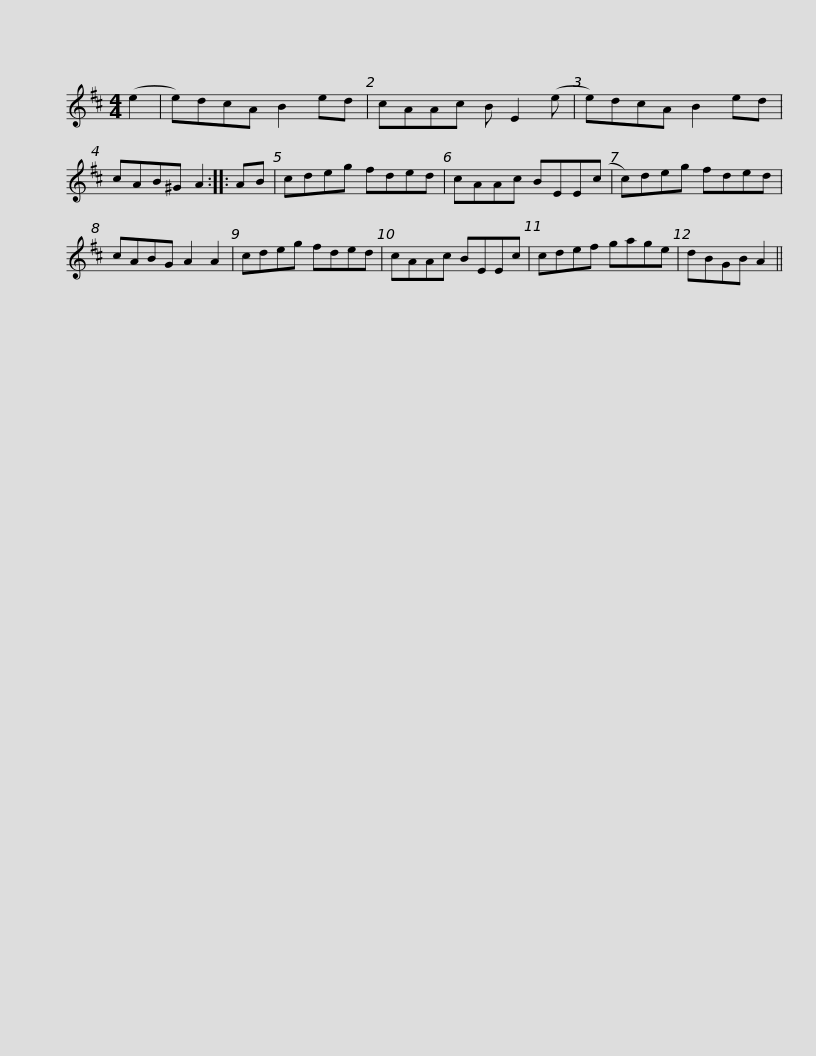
X:1
L:1/8
M:4/4
I:linebreak $
K:D
V:1 treble
V:1
 (e2 | e)dcA B2 ed | cAAc B E2 (e | e)dcA B2 ed | cAB^G A2 :: %5
 AB | cdeg fded |$ cAAc BEE(c | c)deg fded | cABG A2 A2 | %10
 cdeg fded | cAAc BEEc | cdef gage |$ dBGB A2 || %14
